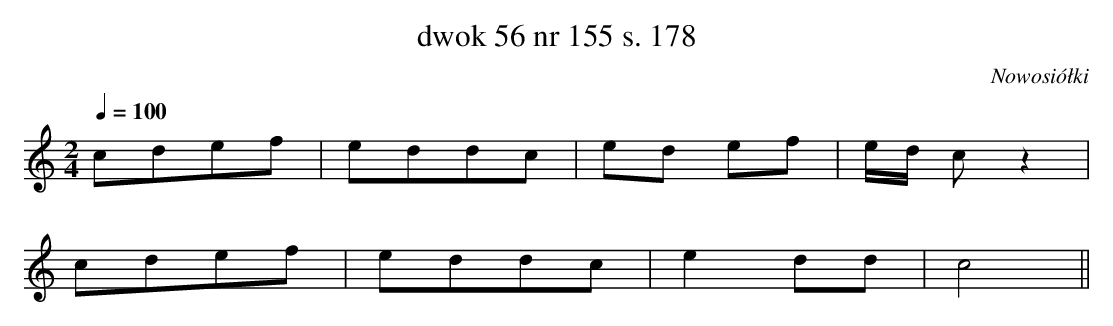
X:1
T:dwok 56 nr 155 s. 178
O:Nowosiółki
L:1/8
M:2/4
K:C
Q:1/4=100
cdef|eddc|ed ef|e/d/ cz2|
cdef|eddc|e2dd|c4||
